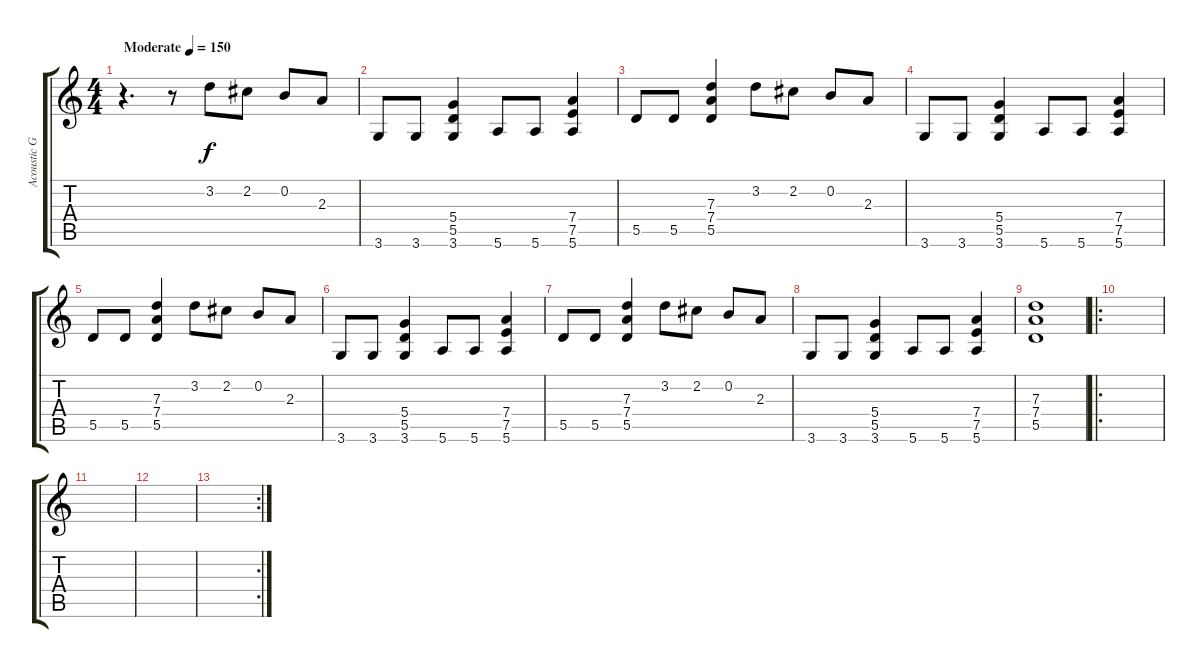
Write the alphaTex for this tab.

\track ("Acoustic Guitar" "Acoustic G") {instrument acousticguitarsteel}
\staff {score tabs}
\tuning (E4 B3 G3 D3 A2 E2) {hide}
\ts (4 4)
\tempo (150 "Moderate")
\clef g2
\ks c
r.4{d dy f instrument acousticguitarsteel} r.8 3.2.8 2.2.8 0.2.8 2.3.8 |
3.6.8 3.6.8 (5.4 5.5 3.6).4 5.6.8 5.6.8 (7.4 7.5 5.6).4 |
5.5.8 5.5.8 (7.3 7.4 5.5).4 3.2.8 2.2.8 0.2.8 2.3.8 |
3.6.8 3.6.8 (5.4 5.5 3.6).4 5.6.8 5.6.8 (7.4 7.5 5.6).4 |
5.5.8 5.5.8 (7.3 7.4 5.5).4 3.2.8 2.2.8 0.2.8 2.3.8 |
3.6.8 3.6.8 (5.4 5.5 3.6).4 5.6.8 5.6.8 (7.4 7.5 5.6).4 |
5.5.8 5.5.8 (7.3 7.4 5.5).4 3.2.8 2.2.8 0.2.8 2.3.8 |
3.6.8 3.6.8 (5.4 5.5 3.6).4 5.6.8 5.6.8 (7.4 7.5 5.6).4 |
(7.3 7.4 5.5).1 |
\ro
|
|
|
\rc 2
